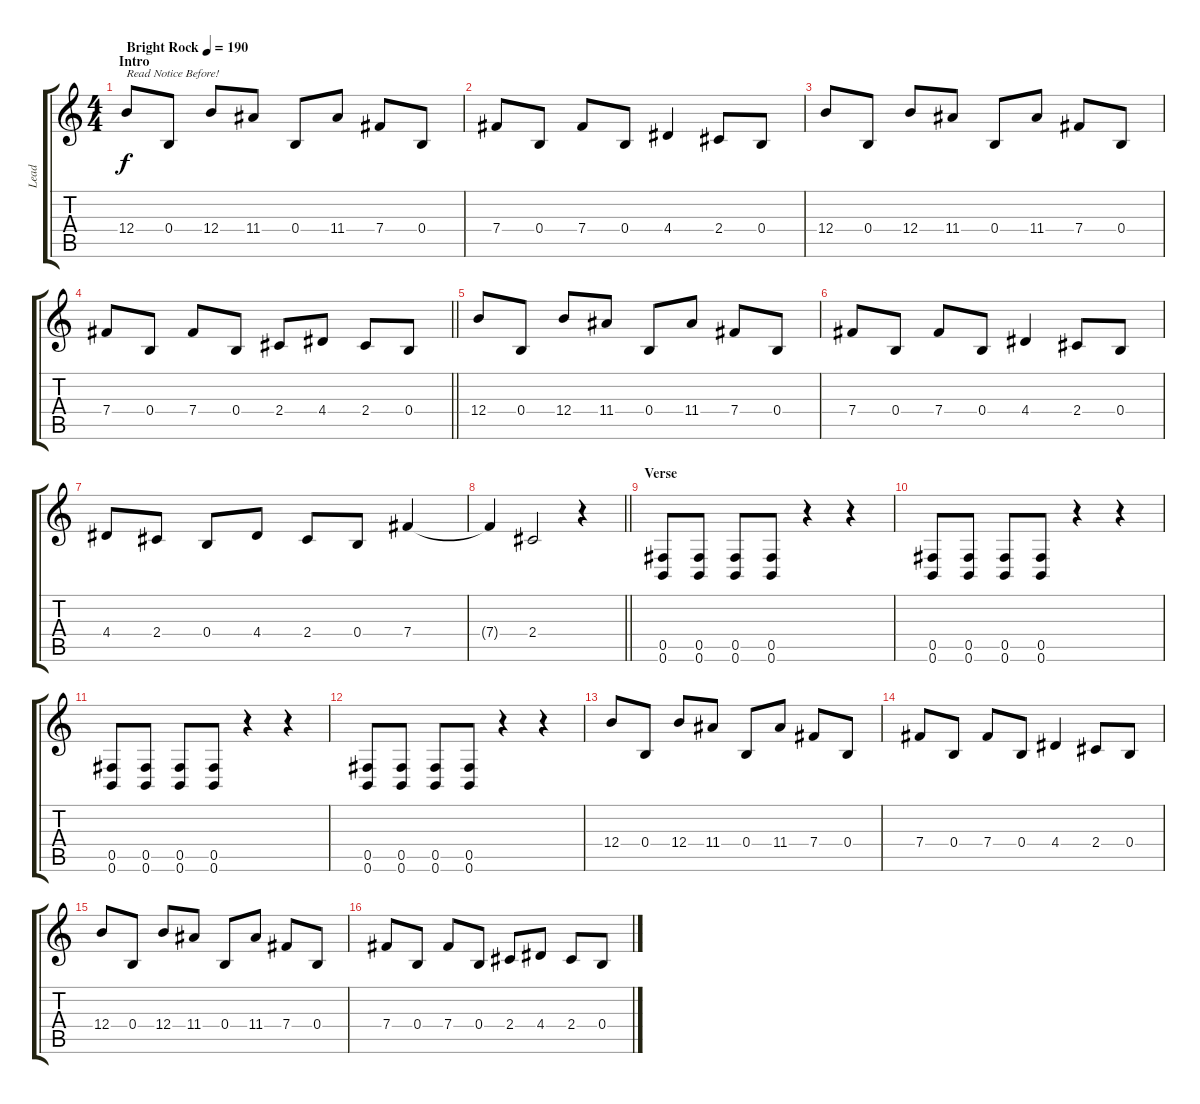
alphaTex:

\track ("Lead" "Lead") {instrument distortionguitar}
\staff {score tabs}
\tuning (Db4 Ab3 E3 B2 Gb2 B1) {hide}
\ts (4 4)
\section ("" "Intro")
\tempo (190 "Bright Rock")
\clef g2
\ks c
12.4.8{txt "Read Notice Before!" dy f instrument distortionguitar} 0.4.8 12.4.8 11.4.8 0.4.8 11.4.8 7.4.8 0.4.8 |
7.4.8 0.4.8 7.4.8 0.4.8 4.4.4 2.4.8 0.4.8 |
12.4.8 0.4.8 12.4.8 11.4.8 0.4.8 11.4.8 7.4.8 0.4.8 |
\barLineRight lightlight
7.4.8 0.4.8 7.4.8 0.4.8 2.4.8 4.4.8 2.4.8 0.4.8 |
12.4.8 0.4.8 12.4.8 11.4.8 0.4.8 11.4.8 7.4.8 0.4.8 |
7.4.8 0.4.8 7.4.8 0.4.8 4.4.4 2.4.8 0.4.8 |
4.4.8 2.4.8 0.4.8 4.4.8 2.4.8 0.4.8 7.4.4 |
\barLineRight lightlight
7.4{t}.4 2.4.2 r.4 |
\section ("" "Verse")
(0.5 0.6).8 (0.5 0.6).8 (0.5 0.6).8 (0.5 0.6).8 r.4 r.4 |
(0.5 0.6).8 (0.5 0.6).8 (0.5 0.6).8 (0.5 0.6).8 r.4 r.4 |
(0.5 0.6).8 (0.5 0.6).8 (0.5 0.6).8 (0.5 0.6).8 r.4 r.4 |
(0.5 0.6).8 (0.5 0.6).8 (0.5 0.6).8 (0.5 0.6).8 r.4 r.4 |
12.4.8 0.4.8 12.4.8 11.4.8 0.4.8 11.4.8 7.4.8 0.4.8 |
7.4.8 0.4.8 7.4.8 0.4.8 4.4.4 2.4.8 0.4.8 |
12.4.8 0.4.8 12.4.8 11.4.8 0.4.8 11.4.8 7.4.8 0.4.8 |
7.4.8 0.4.8 7.4.8 0.4.8 2.4.8 4.4.8 2.4.8 0.4.8
